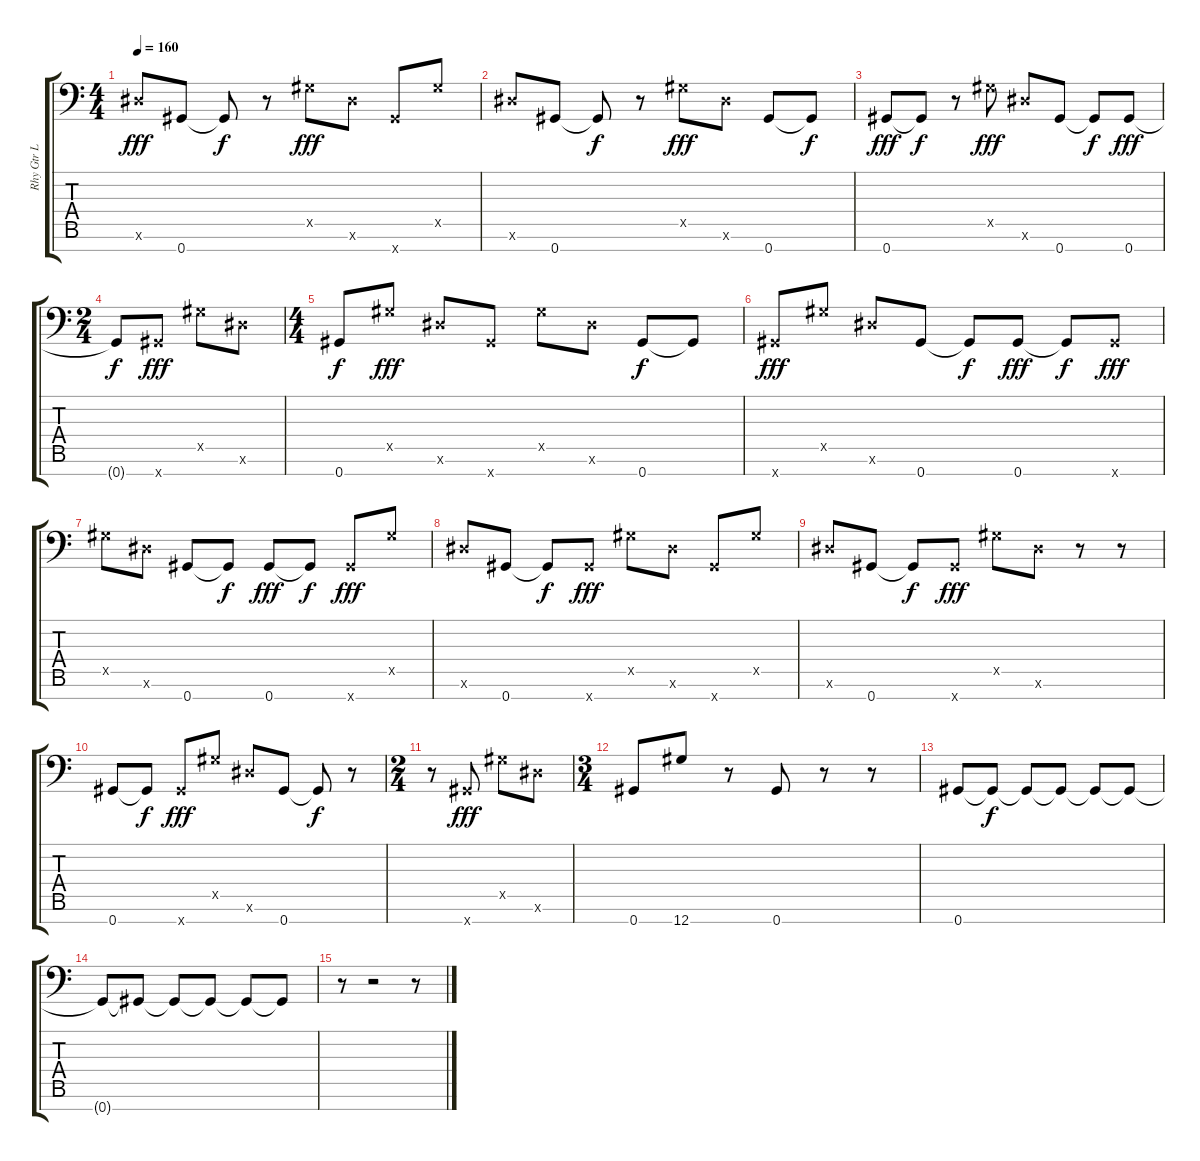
\track ("Rhy Gtr L" "Rhy Gtr L") {instrument overdrivenguitar}
\staff {score tabs}
\tuning (Db4 Ab3 Eb3 Db3 Ab2 Eb2 Ab1) {hide}
\ts (4 4)
\tempo 160
\clef f4
\ks c
0.6{x}.8{dy fff} 0.7.8 0.7{t}.8{dy f} r.8 0.5{x}.8{dy fff} 0.6{x}.8 0.7{x}.8 0.5{x}.8 |
0.6{x}.8 0.7.8 0.7{t}.8{dy f} r.8 0.5{x}.8{dy fff} 0.6{x}.8 0.7.8 0.7{t}.8{dy f} |
0.7.8{dy fff} 0.7{t}.8{dy f} r.8 0.5{x}.8{dy fff} 0.6{x}.8 0.7.8 0.7{t}.8{dy f} 0.7.8{dy fff} |
\ts (2 4)
0.7{t}.8{dy f} 0.7{x}.8{dy fff} 0.5{x}.8 0.6{x}.8 |
\ts (4 4)
0.7.8{dy f} 0.5{x}.8{dy fff} 0.6{x}.8 0.7{x}.8 0.5{x}.8 0.6{x}.8 0.7.8{dy f} 0.7{t}.8 |
0.7{x}.8{dy fff} 0.5{x}.8 0.6{x}.8 0.7.8 0.7{t}.8{dy f} 0.7.8{dy fff} 0.7{t}.8{dy f} 0.7{x}.8{dy fff} |
0.5{x}.8 0.6{x}.8 0.7.8 0.7{t}.8{dy f} 0.7.8{dy fff} 0.7{t}.8{dy f} 0.7{x}.8{dy fff} 0.5{x}.8 |
0.6{x}.8 0.7.8 0.7{t}.8{dy f} 0.7{x}.8{dy fff} 0.5{x}.8 0.6{x}.8 0.7{x}.8 0.5{x}.8 |
0.6{x}.8 0.7.8 0.7{t}.8{dy f} 0.7{x}.8{dy fff} 0.5{x}.8 0.6{x}.8 r.8 r.8 |
0.7.8 0.7{t}.8{dy f} 0.7{x}.8{dy fff} 0.5{x}.8 0.6{x}.8 0.7.8 0.7{t}.8{dy f} r.8 |
\ts (2 4)
r.8 0.7{x}.8{dy fff} 0.5{x}.8 0.6{x}.8 |
\ts (3 4)
0.7.8 12.7.8 r.8 0.7.8 r.8 r.8 |
0.7.8 0.7{t}.8{dy f} 0.7{t}.8 0.7{t}.8 0.7{t}.8 0.7{t}.8 |
0.7{t}.8 0.7{t}.8 0.7{t}.8 0.7{t}.8 0.7{t}.8 0.7{t}.8 |
r.8 r.2 r.8
